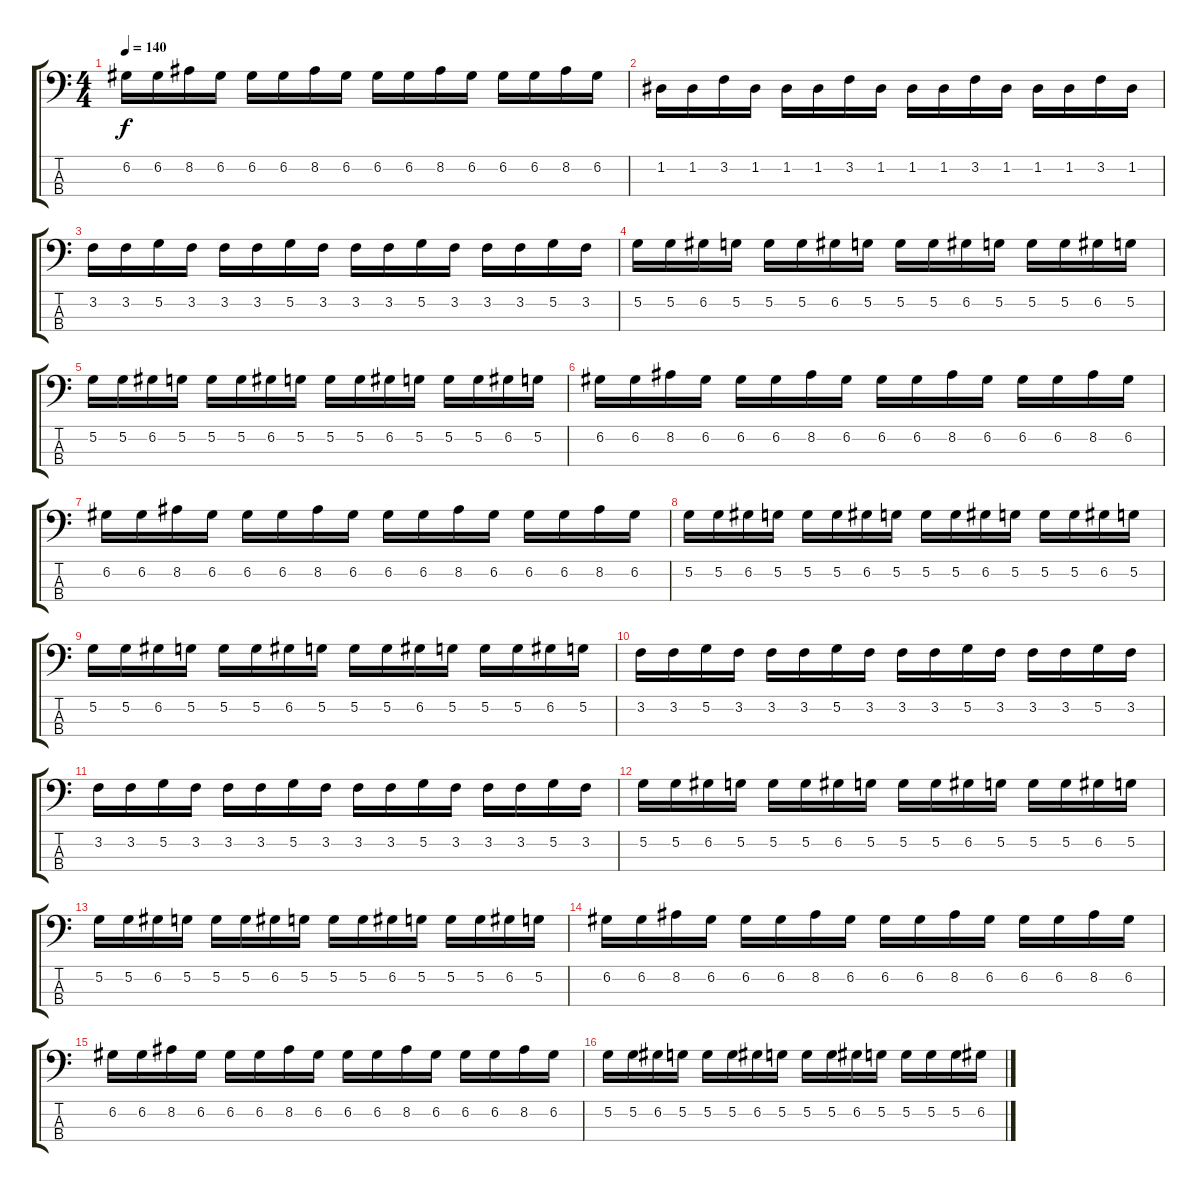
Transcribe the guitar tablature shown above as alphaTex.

\track "" {instrument acousticguitarnylon}
\staff {score tabs}
\tuning (G2 D2 A1 E1) {hide}
\ts (4 4)
\tempo 140
\clef f4
\ks c
6.2.16{dy f} 6.2.16 8.2.16 6.2.16 6.2.16 6.2.16 8.2.16 6.2.16 6.2.16 6.2.16 8.2.16 6.2.16 6.2.16 6.2.16 8.2.16 6.2.16 |
1.2.16 1.2.16 3.2.16 1.2.16 1.2.16 1.2.16 3.2.16 1.2.16 1.2.16 1.2.16 3.2.16 1.2.16 1.2.16 1.2.16 3.2.16 1.2.16 |
3.2.16 3.2.16 5.2.16 3.2.16 3.2.16 3.2.16 5.2.16 3.2.16 3.2.16 3.2.16 5.2.16 3.2.16 3.2.16 3.2.16 5.2.16 3.2.16 |
5.2.16 5.2.16 6.2.16 5.2.16 5.2.16 5.2.16 6.2.16 5.2.16 5.2.16 5.2.16 6.2.16 5.2.16 5.2.16 5.2.16 6.2.16 5.2.16 |
5.2.16 5.2.16 6.2.16 5.2.16 5.2.16 5.2.16 6.2.16 5.2.16 5.2.16 5.2.16 6.2.16 5.2.16 5.2.16 5.2.16 6.2.16 5.2.16 |
6.2.16 6.2.16 8.2.16 6.2.16 6.2.16 6.2.16 8.2.16 6.2.16 6.2.16 6.2.16 8.2.16 6.2.16 6.2.16 6.2.16 8.2.16 6.2.16 |
6.2.16 6.2.16 8.2.16 6.2.16 6.2.16 6.2.16 8.2.16 6.2.16 6.2.16 6.2.16 8.2.16 6.2.16 6.2.16 6.2.16 8.2.16 6.2.16 |
5.2.16 5.2.16 6.2.16 5.2.16 5.2.16 5.2.16 6.2.16 5.2.16 5.2.16 5.2.16 6.2.16 5.2.16 5.2.16 5.2.16 6.2.16 5.2.16 |
5.2.16 5.2.16 6.2.16 5.2.16 5.2.16 5.2.16 6.2.16 5.2.16 5.2.16 5.2.16 6.2.16 5.2.16 5.2.16 5.2.16 6.2.16 5.2.16 |
3.2.16 3.2.16 5.2.16 3.2.16 3.2.16 3.2.16 5.2.16 3.2.16 3.2.16 3.2.16 5.2.16 3.2.16 3.2.16 3.2.16 5.2.16 3.2.16 |
3.2.16 3.2.16 5.2.16 3.2.16 3.2.16 3.2.16 5.2.16 3.2.16 3.2.16 3.2.16 5.2.16 3.2.16 3.2.16 3.2.16 5.2.16 3.2.16 |
5.2.16 5.2.16 6.2.16 5.2.16 5.2.16 5.2.16 6.2.16 5.2.16 5.2.16 5.2.16 6.2.16 5.2.16 5.2.16 5.2.16 6.2.16 5.2.16 |
5.2.16 5.2.16 6.2.16 5.2.16 5.2.16 5.2.16 6.2.16 5.2.16 5.2.16 5.2.16 6.2.16 5.2.16 5.2.16 5.2.16 6.2.16 5.2.16 |
6.2.16 6.2.16 8.2.16 6.2.16 6.2.16 6.2.16 8.2.16 6.2.16 6.2.16 6.2.16 8.2.16 6.2.16 6.2.16 6.2.16 8.2.16 6.2.16 |
6.2.16 6.2.16 8.2.16 6.2.16 6.2.16 6.2.16 8.2.16 6.2.16 6.2.16 6.2.16 8.2.16 6.2.16 6.2.16 6.2.16 8.2.16 6.2.16 |
5.2.16 5.2.16 6.2.16 5.2.16 5.2.16 5.2.16 6.2.16 5.2.16 5.2.16 5.2.16 6.2.16 5.2.16 5.2.16 5.2.16 5.2.16 6.2.16
